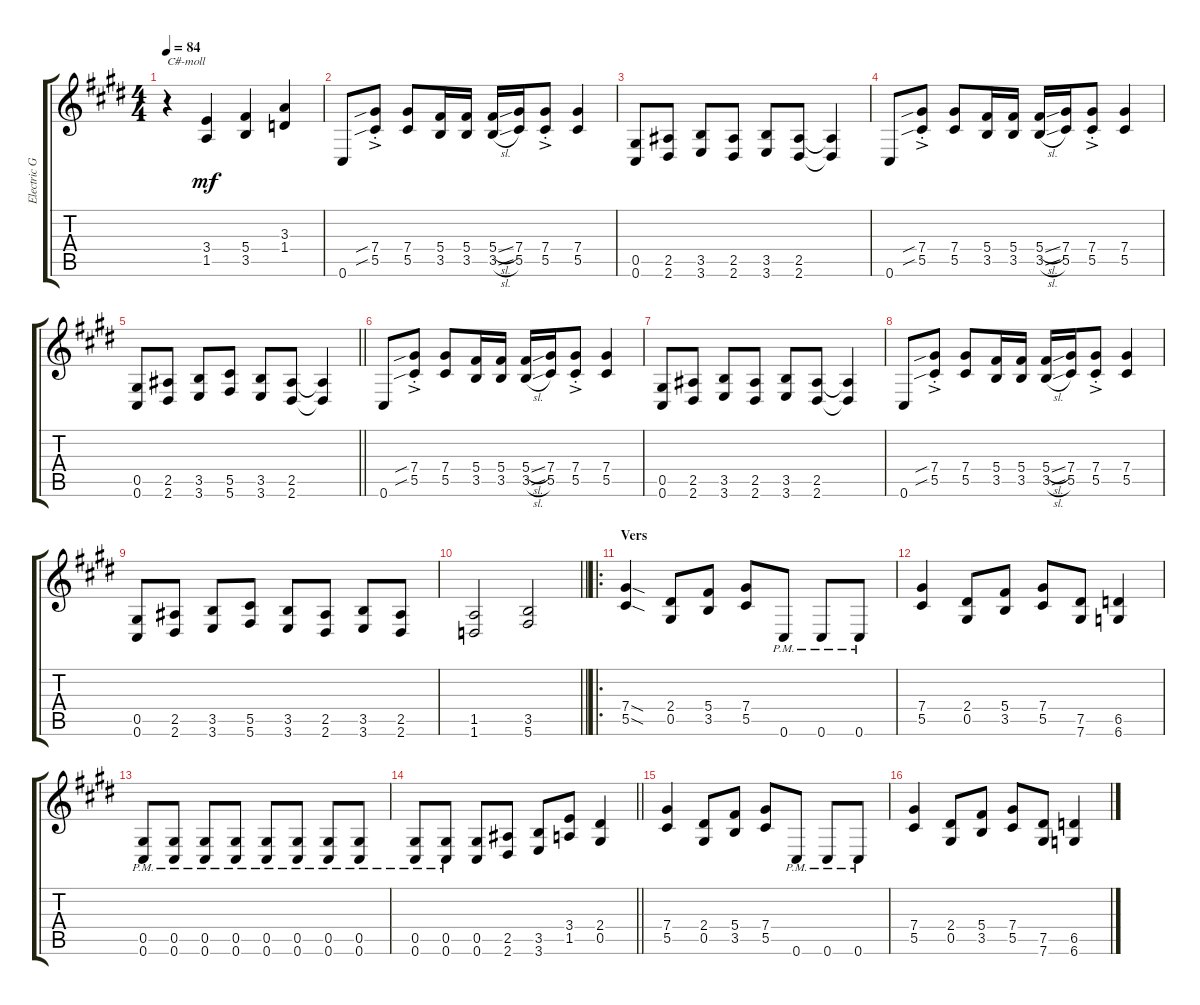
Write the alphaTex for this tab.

\track ("Electric Guitar" "Electric G") {instrument distortionguitar}
\staff {score tabs}
\tuning (Eb4 Bb3 Gb3 Db3 Ab2 Db2) {hide}
\ts (4 4)
\tempo 84
\clef g2
\ks c#minor
r.4{txt "C#-moll" dy mf instrument distortionguitar} (3.4 1.5).4 (5.4 3.5).4 (3.3 1.4).4 |
0.6.8 (7.4{sib ac st} 5.5{sib ac st}).8 (7.4 5.5).8 (5.4 3.5).16 (5.4 3.5).16 (5.4{sl} 3.5{sl}).16 (7.4 5.5).16 (7.4{ac st} 5.5{ac st}).8 (7.4 5.5).4 |
(0.5 0.6).8 (2.5 2.6).8 (3.5 3.6).8 (2.5 2.6).8 (3.5 3.6).8 (2.5 2.6).8 (2.5{t} 2.6{t}).4 |
0.6.8 (7.4{sib ac st} 5.5{sib ac st}).8 (7.4 5.5).8 (5.4 3.5).16 (5.4 3.5).16 (5.4{sl} 3.5{sl}).16 (7.4 5.5).16 (7.4{ac st} 5.5{ac st}).8 (7.4 5.5).4 |
\barLineRight lightlight
(0.5 0.6).8 (2.5 2.6).8 (3.5 3.6).8 (5.5 5.6).8 (3.5 3.6).8 (2.5 2.6).8 (2.5{t} 2.6{t}).4 |
0.6.8 (7.4{sib ac st} 5.5{sib ac st}).8 (7.4 5.5).8 (5.4 3.5).16 (5.4 3.5).16 (5.4{sl} 3.5{sl}).16 (7.4 5.5).16 (7.4{ac st} 5.5{ac st}).8 (7.4 5.5).4 |
(0.5 0.6).8 (2.5 2.6).8 (3.5 3.6).8 (2.5 2.6).8 (3.5 3.6).8 (2.5 2.6).8 (2.5{t} 2.6{t}).4 |
0.6.8 (7.4{sib ac st} 5.5{sib ac st}).8 (7.4 5.5).8 (5.4 3.5).16 (5.4 3.5).16 (5.4{sl} 3.5{sl}).16 (7.4 5.5).16 (7.4{ac st} 5.5{ac st}).8 (7.4 5.5).4 |
(0.5 0.6).8 (2.5 2.6).8 (3.5 3.6).8 (5.5 5.6).8 (3.5 3.6).8 (2.5 2.6).8 (3.5 3.6).8 (2.5 2.6).8 |
\barLineRight lightlight
(1.5 1.6).2 (3.5 5.6).2 |
\ro
\section ("" "Vers")
(7.4{sod} 5.5{sod}).4 (2.4 0.5).8 (5.4 3.5).8 (7.4 5.5).8 0.6{pm}.8 0.6{pm}.8 0.6{pm}.8 |
(7.4 5.5).4 (2.4 0.5).8 (5.4 3.5).8 (7.4 5.5).8 (7.5 7.6).8 (6.5 6.6).4 |
(0.5{pm} 0.6{pm}).8 (0.5{pm} 0.6{pm}).8 (0.5{pm} 0.6{pm}).8 (0.5{pm} 0.6{pm}).8 (0.5{pm} 0.6{pm}).8 (0.5{pm} 0.6{pm}).8 (0.5{pm} 0.6{pm}).8 (0.5{pm} 0.6{pm}).8 |
\barLineRight lightlight
(0.5{pm} 0.6{pm}).8 (0.5{pm} 0.6{pm}).8 (0.5 0.6).8 (2.5 2.6).8 (3.5 3.6).8 (3.4 1.5).8 (2.4 0.5).4 |
(7.4 5.5).4 (2.4 0.5).8 (5.4 3.5).8 (7.4 5.5).8 0.6{pm}.8 0.6{pm}.8 0.6{pm}.8 |
(7.4 5.5).4 (2.4 0.5).8 (5.4 3.5).8 (7.4 5.5).8 (7.5 7.6).8 (6.5 6.6).4
